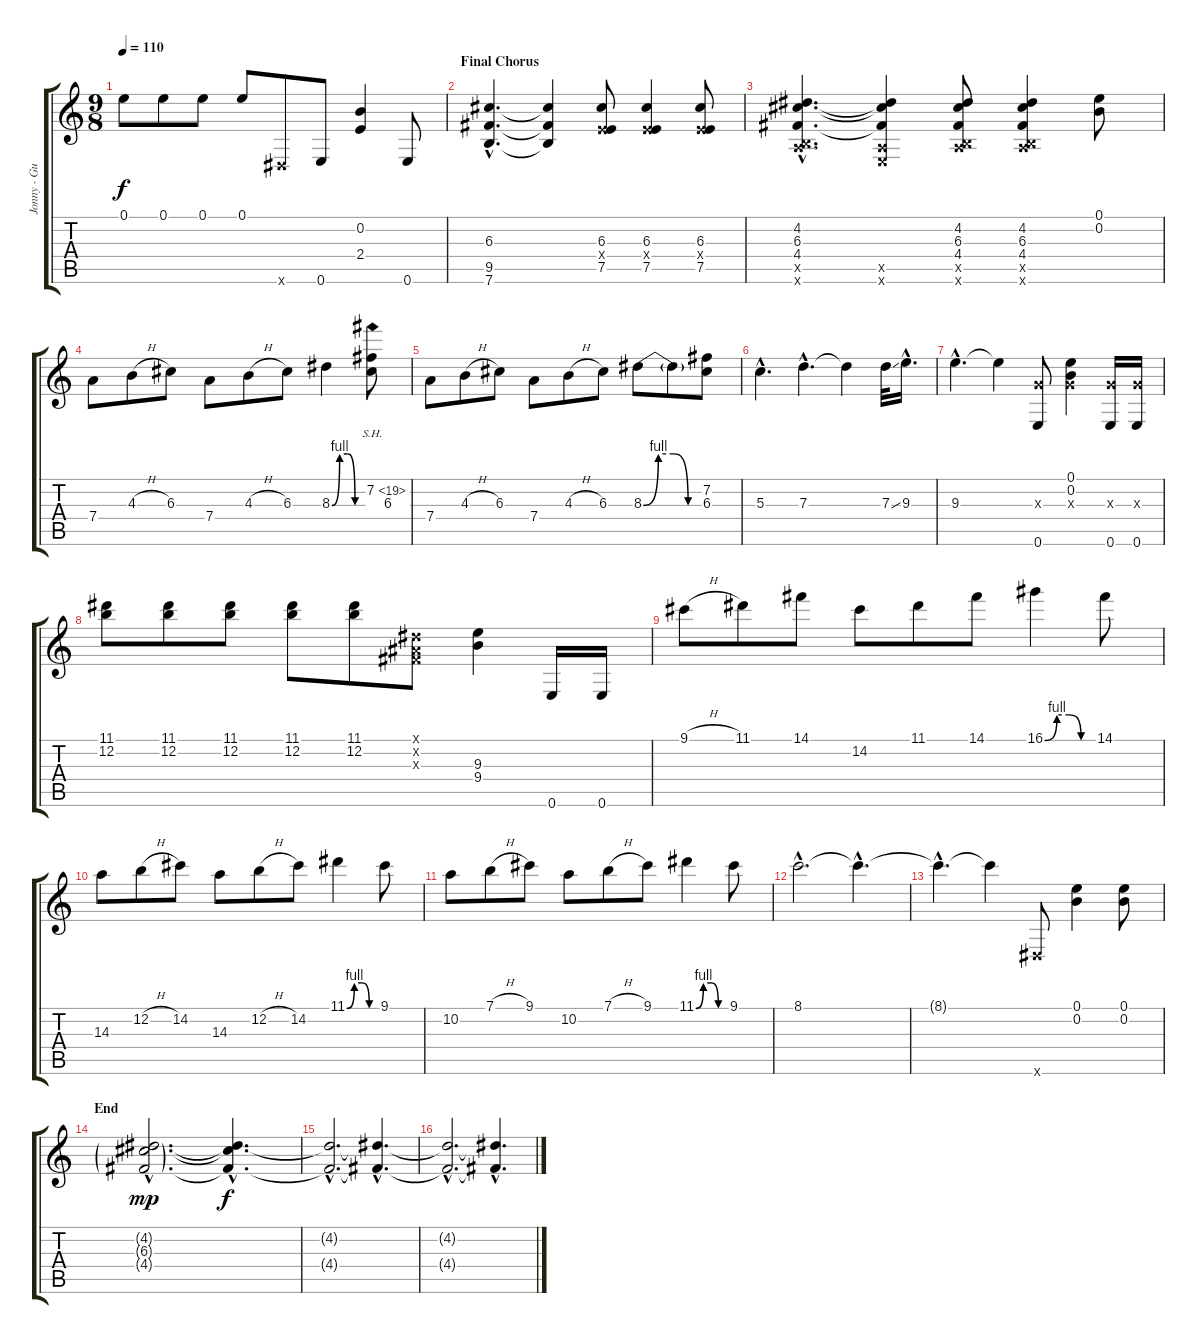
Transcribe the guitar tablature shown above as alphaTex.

\track ("Jonny - Guitar" "Jonny - Gu") {instrument overdrivenguitar}
\staff {score tabs}
\tuning (E4 B3 G3 D3 A2 E2) {hide}
\ts (9 8)
\tempo 110
\clef g2
\ks c
0.1.8{dy f} 0.1.8 0.1.8 0.1.8 -1.6{x}.8 0.6.8 (0.2 2.4).4 0.6.8 |
\section ("" "Final Chorus")
(6.3{hac} 9.5{hac} 7.6{hac}).4{d} (6.3{t} 9.5{t} 7.6{t}).4 (6.3 2.4{x} 7.5).8 (6.3 2.4{x} 7.5).4 (6.3 2.4{x} 7.5).8 |
(4.2{hac} 6.3{hac} 4.4{hac} 0.5{hac x} 7.6{hac x}).4{d} (4.2{t} 6.3{t} 4.4{t} 0.5{x} 0.6{x}).4 (4.2 6.3 4.4 0.5{x} 7.6{x}).8 (4.2 6.3 4.4 0.5{x} 7.6{x}).4 (0.1 0.2).8 |
7.4.8 4.3{h}.8 6.3.8 7.4.8 4.3{h}.8 6.3.8 8.3{be (custom 0 0 15 4 30 4 45 0 60 0)}.4 (7.2{sh 12} 6.3).8 |
7.4.8 4.3{h}.8 6.3.8 7.4.8 4.3{h}.8 6.3.8 8.3{be (custom 0 0 15 4 30 4 45 0 60 0)}.8 8.3{t}.8 (7.2 6.3).8 |
5.3{hac}.4{d} 7.3{hac}.4{d} 7.3{t}.4 7.3{ss}.32 9.3{hac}.16{d} |
9.3{hac}.4{d} 9.3{t}.4 (0.3{x} 0.6).8 (0.1 0.2 0.3{x}).4 (0.3{x} 0.6).16 (0.3{x} 0.6).16 |
(11.1 12.2).8 (11.1 12.2).8 (11.1 12.2).8 (11.1 12.2).8 (11.1 12.2).8 (-1.1{x} -1.2{x} -1.3{x}).8 (9.3 9.4).4 0.6.16 0.6.16 |
9.1{h}.8 11.1.8 14.1.8 14.2.8 11.1.8 14.1.8 16.1{be (custom 0 0 15 4 30 4 45 0 60 0)}.4 14.1.8 |
14.3.8 12.2{h}.8 14.2.8 14.3.8 12.2{h}.8 14.2.8 11.1{be (custom 0 0 15 4 30 4 45 0 60 0)}.4 9.1.8 |
10.2.8 7.1{h}.8 9.1.8 10.2.8 7.1{h}.8 9.1.8 11.1{be (custom 0 0 15 4 30 4 45 0 60 0)}.4 9.1.8 |
8.1{hac}.2{d} 8.1{hac t}.4{d} |
8.1{hac t}.4{d} 8.1{t}.4 -1.6{x}.8 (0.1 0.2).4 (0.1 0.2).8 |
\section ("" "End")
(4.2{g hac} 6.3{g hac} 4.4{g hac}).2{d dy mp} (4.2{hac t} 6.3{hac t} 4.4{hac t}).4{d dy f} |
(4.2{hac t} 4.4{hac t}).2{d} (4.2{hac t} 4.4{hac t}).4{d} |
(4.2{hac t} 4.4{hac t}).2{d} (4.2{hac t} 4.4{hac t}).4{d}
